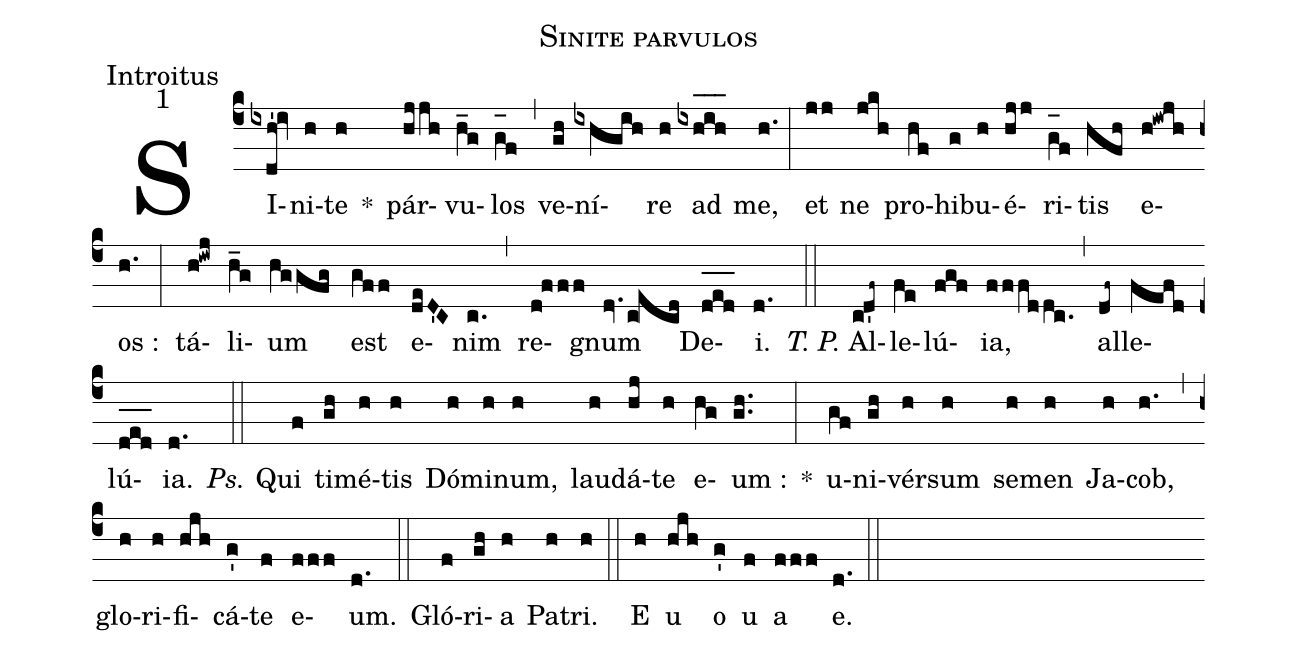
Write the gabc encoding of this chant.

name:Sinite parvulos;
office-part:Introitus;
mode:1;
%%
(c4) SI(ixdh'!iv)ni(h)te(h) *() pár(hjjh)vu(h_g)los(g_[oh:h]f) (,) ve(gh)ní(ixhgih)re(h) ad(ixh_[oh:h]i_[oh:h]h_[oh:h]) me,(h.) (:) et(jj) ne(jkh) pro(hf)hi(g)bu(h)é(hjj)ri(g_[oh:h]f)tis(hfh) e(h!iwjh)os :(h.) (:) tá(h!iwj)li(h_g)um(hggfg) est(gff) e(deD'C)nim(c.) (,) re(d!fff)gnum(dv.c!ecd) De(d_[oh:h]e_[oh:h]d_[oh:h])i.(d.) (::) <i>T. P.</i> Al(cd'f~)le(fe)lú(fgf){ia},(fffddc.) (,) al(df~)le(fefd)lú(d_[oh:h]e_[oh:h]d_[oh:h]){ia}.(d.) (::) <i>Ps.</i> Qui(f) ti(gh)mé(h)tis(h) Dó(h)mi(h)num,(h) lau(h)dá(hj)te(h) e(hg)um :(gh..) *(:) u(gf)ni(gh)vér(h)sum(h) se(h)men(h) Ja(h)cob,(h.) (,) glo(h)ri(h)fi(hjh)cá(g')te(f) e(fff)um.(d.) (::) Gló(f)ri(gh)a(h) Pa(h)tri.(h) (::) <eu>E(h) u(hjh) o(g') u(f) a(fff) e.</eu>(d.) (::)
